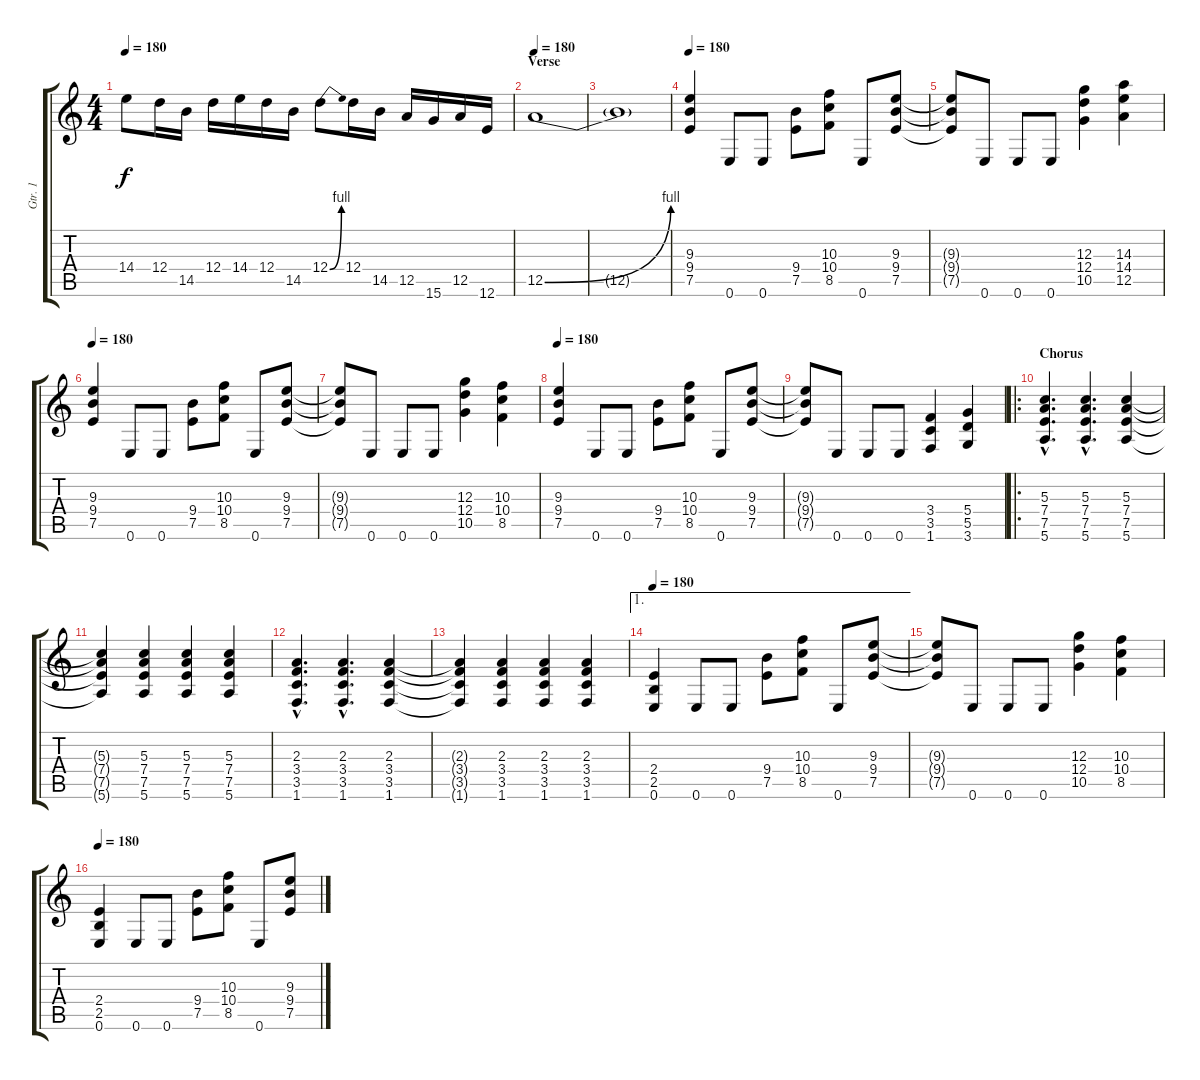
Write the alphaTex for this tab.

\track ("Gtr. 1" "Gtr. 1") {instrument distortionguitar}
\staff {score tabs}
\tuning (E4 B3 G3 D3 A2 E2) {hide}
\ts (4 4)
\tempo 180
\clef g2
\ks c
14.4.8{dy f} 12.4.16 14.5.16 12.4.16 14.4.16 12.4.16 14.5.16 12.4{be (bend 0 0 60 4)}.8 12.4.16 14.5.16 12.5.16 15.6.16 12.5.16 12.6.16 |
\section ("" "Verse")
\tempo 180
12.5{be (bend 0 0 60 4)}.1 |
12.5{t}.1 |
\tempo 180
(9.3 9.4 7.5).4{balance 0 instrument distortionguitar} 0.6.8 0.6.8 (9.4 7.5).8 (10.3 10.4 8.5).8 0.6.8 (9.3 9.4 7.5).8 |
(9.3{t} 9.4{t} 7.5{t}).8 0.6.8 0.6.8 0.6.8 (12.3 12.4 10.5).4 (14.3 14.4 12.5).4 |
\tempo 180
(9.3 9.4 7.5).4{balance 0 instrument distortionguitar} 0.6.8 0.6.8 (9.4 7.5).8 (10.3 10.4 8.5).8 0.6.8 (9.3 9.4 7.5).8 |
(9.3{t} 9.4{t} 7.5{t}).8 0.6.8 0.6.8 0.6.8 (12.3 12.4 10.5).4 (10.3 10.4 8.5).4 |
\tempo 180
(9.3 9.4 7.5).4{balance 0 instrument distortionguitar} 0.6.8 0.6.8 (9.4 7.5).8 (10.3 10.4 8.5).8 0.6.8 (9.3 9.4 7.5).8 |
(9.3{t} 9.4{t} 7.5{t}).8 0.6.8 0.6.8 0.6.8 (3.4 3.5 1.6).4 (5.4 5.5 3.6).4 |
\ro
\section ("" "Chorus")
(5.3{hac} 7.4{hac} 7.5{hac} 5.6{hac}).4{d} (5.3{hac} 7.4{hac} 7.5{hac} 5.6{hac}).4{d} (5.3 7.4 7.5 5.6).4 |
(5.3{t} 7.4{t} 7.5{t} 5.6{t}).4 (5.3 7.4 7.5 5.6).4 (5.3 7.4 7.5 5.6).4 (5.3 7.4 7.5 5.6).4 |
(2.3{hac} 3.4{hac} 3.5{hac} 1.6{hac}).4{d} (2.3{hac} 3.4{hac} 3.5{hac} 1.6{hac}).4{d} (2.3 3.4 3.5 1.6).4 |
(2.3{t} 3.4{t} 3.5{t} 1.6{t}).4 (2.3 3.4 3.5 1.6).4 (2.3 3.4 3.5 1.6).4 (2.3 3.4 3.5 1.6).4 |
\ae 1
\tempo 180
(2.4 2.5 0.6).4{balance 0 instrument distortionguitar} 0.6.8 0.6.8 (9.4 7.5).8 (10.3 10.4 8.5).8 0.6.8 (9.3 9.4 7.5).8 |
(9.3{t} 9.4{t} 7.5{t}).8 0.6.8 0.6.8 0.6.8 (12.3 12.4 10.5).4 (10.3 10.4 8.5).4 |
\tempo 180
(2.4 2.5 0.6).4{balance 0 instrument distortionguitar} 0.6.8 0.6.8 (9.4 7.5).8 (10.3 10.4 8.5).8 0.6.8 (9.3 9.4 7.5).8
